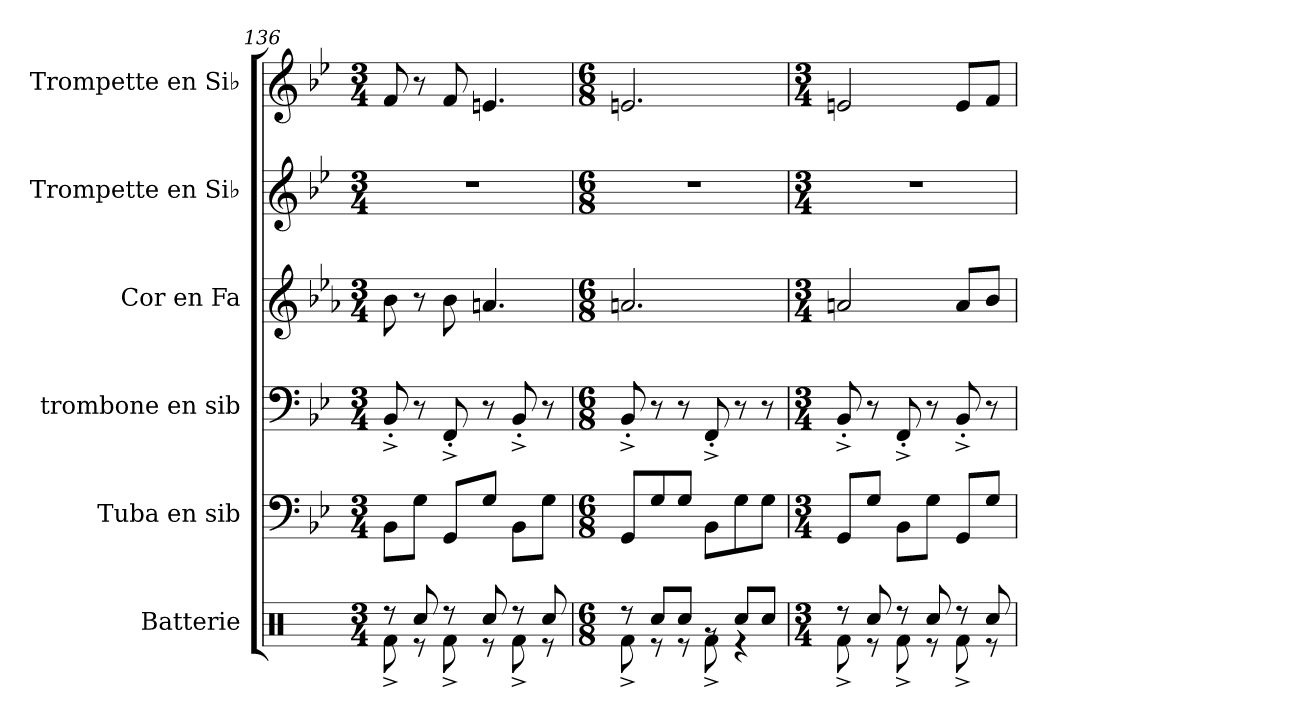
**kern	**kern	**kern	**kern	**kern	**kern
*part6	*part5	*part4	*part3	*part2	*part1
*staff6	*staff5	*staff4	*staff3	*staff2	*staff1
*I"Batterie	*I"Tuba en sib	*I"trombone en sib	*I"Cor en Fa	*I"Trompette en Si♭	*I"Trompette en Si♭
*I'Batt.	*I'Tub. sib	*I'Trb. sib	*I'Cor Fa	*I'Tromp. Si♭	*I'Tromp. Si♭
!!LO:LB:g=z
*clefX	*clefF4	*clefF4	*clefG2	*clefG2	*clefG2
*	*ITrd1c2	*ITrd1c2	*ITrd4c7	*ITrd1c2	*ITrd1c2
*k[]	*k[b-e-a-d-]	*k[b-e-a-d-]	*k[b-e-a-d-]	*k[b-e-a-d-]	*k[b-e-a-d-]
*M3/4	*M3/4	*M3/4	*M3/4	*M3/4	*M3/4
=136	=136	=136	=136	=136	=136
*^	*	*	*	*	*
8r	8Rf^\	8AA-\L	8AA-'^/	8e-\	2.r	8e-/
8Rcc/	8r	8F\J	8r	8r	.	8r
8r	8Rf^\	8FF/L	8EE-'^/	8e-\	.	8e-/
8Rcc/	8r	8F/J	8r	4.dn/	.	4.dn/
8r	8Rf^\	8AA-\L	8AA-'^/	.	.	.
8Rcc/	8r	8F\J	8r	.	.	.
=137	=137	=137	=137	=137	=137	=137
*M6/8	*	*M6/8	*M6/8	*M6/8	*M6/8	*M6/8
8r	8Rf^\	8FF/L	8AA-'^/	2.dn/	2.r	2.dn/
8Rcc/L	8r	8F/	8r	.	.	.
8Rcc/J	8r	8F/J	8r	.	.	.
8rg	8Rf^\	8AA-\L	8EE-'^/	.	.	.
8Rcc/L	4r	8F\	8r	.	.	.
8Rcc/J	.	8F\J	8r	.	.	.
=138	=138	=138	=138	=138	=138	=138
*M3/4	*	*M3/4	*M3/4	*M3/4	*M3/4	*M3/4
8r	8Rf^\	8FF/L	8AA-'^/	2dn/	2.r	2dn/
8Rcc/	8r	8F/J	8r	.	.	.
8r	8Rf^\	8AA-\L	8EE-'^/	.	.	.
8Rcc/	8r	8F\J	8r	.	.	.
8r	8Rf^\	8FF/L	8AA-'^/	8d/L	.	8d/L
8Rcc/	8r	8F/J	8r	8e-/J	.	8e-/J
*v	*v	*	*	*	*	*
=	=	=	=	=	=
*-	*-	*-	*-	*-	*-
